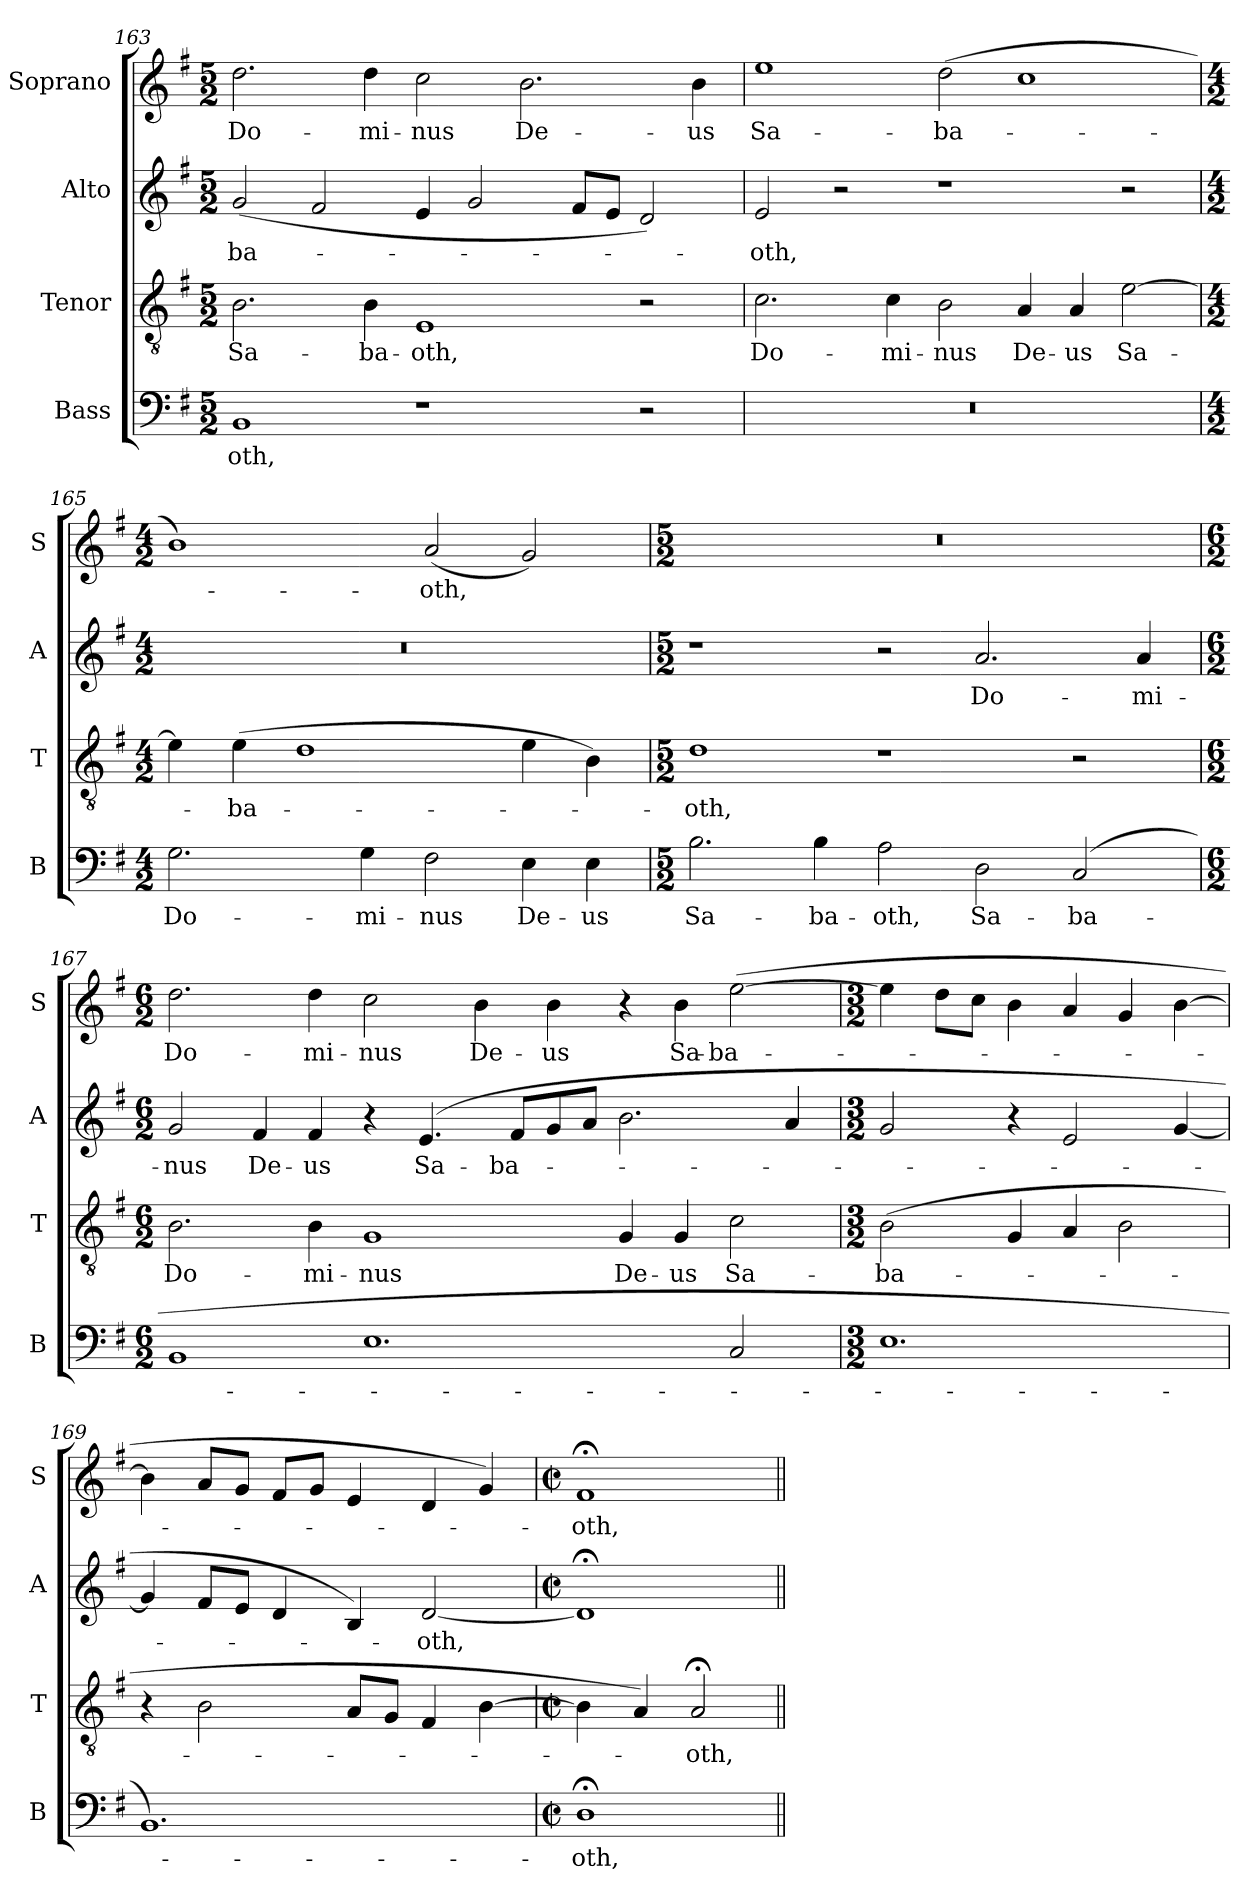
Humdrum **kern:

**kern	**text	**kern	**text	**kern	**text	**kern	**text
*part4	*part4	*part3	*part3	*part2	*part2	*part1	*part1
*staff4	*staff4	*staff3	*staff3	*staff2	*staff2	*staff1	*staff1
*I"Bass	*	*I"Tenor	*	*I"Alto	*	*I"Soprano	*
*I'B	*	*I'T	*	*I'A	*	*I'S	*
*clefF4	*	*clefGv2	*	*clefG2	*	*clefG2	*
*k[f#]	*	*k[f#]	*	*k[f#]	*	*k[f#]	*
*G:	*	*G:	*	*G:	*	*G:	*
*M5/2	*	*M5/2	*	*M5/2	*	*M5/2	*
=163	=163	=163	=163	=163	=163	=163	=163
1BB	-oth,	2.B\	Sa-	(2g/	-ba-	2.dd\	Do-
.	.	.	.	2f#/	.	.	.
.	.	4B\	-ba-	.	.	4dd\	-mi-
1r	.	1E	-oth,	4e/	.	2cc\	-nus
.	.	.	.	2g/	.	.	.
.	.	.	.	.	.	2.b\	De-
.	.	.	.	8f#/L	.	.	.
.	.	.	.	8e/J	.	.	.
2r	.	2r	.	2d/)	.	.	.
.	.	.	.	.	.	4b\	-us
=164	=164	=164	=164	=164	=164	=164	=164
2%5r	.	2.c\	Do-	2e/	-oth,	1ee	Sa-
.	.	.	.	2r	.	.	.
.	.	4c\	-mi-	.	.	.	.
.	.	2B\	-nus	1r	.	(2dd\	-ba-
.	.	4A/	De-	.	.	1cc	.
.	.	4A/	-us	.	.	.	.
.	.	[2e\	Sa-	2r	.	.	.
!!LO:LB:g=z
=165	=165	=165	=165	=165	=165	=165	=165
*M4/2	*	*M4/2	*	*M4/2	*	*M4/2	*
2.G\	Do-	4e\]	.	0r	.	1b)	.
.	.	(4e\	-ba-	.	.	.	.
.	.	1d	.	.	.	.	.
4G\	-mi-	.	.	.	.	.	.
2F#\	-nus	.	.	.	.	(2a/	-oth,
4E\	De-	4e\	.	.	.	2g/)	.
4E\	-us	4B\)	.	.	.	.	.
=166	=166	=166	=166	=166	=166	=166	=166
*M5/2	*	*M5/2	*	*M5/2	*	*M5/2	*
2.B\	Sa-	1d	-oth,	1r	.	2%5r	.
4B\	-ba-	.	.	.	.	.	.
2A\	-oth,	1r	.	2r	.	.	.
2D\	Sa-	.	.	2.a/	Do-	.	.
(2C/	-ba-	2r	.	.	.	.	.
.	.	.	.	4a/	-mi-	.	.
=167	=167	=167	=167	=167	=167	=167	=167
*M6/2	*	*M6/2	*	*M6/2	*	*M6/2	*
1BB	.	2.B\	Do-	2g/	-nus	2.dd\	Do-
.	.	.	.	4f#/	De-	.	.
.	.	4B\	-mi-	4f#/	-us	4dd\	-mi-
1.E	.	1G	-nus	4r	.	2cc\	-nus
.	.	.	.	(4.e/	Sa-	.	.
.	.	.	.	.	.	4b\	De-
.	.	.	.	8f#/L	-ba-	.	.
.	.	.	.	8g/	.	4b\	-us
.	.	.	.	8a/J	.	.	.
.	.	4G/	De-	2.b\	.	4r	.
.	.	4G/	-us	.	.	4b\	Sa-
2C/	.	2c\	Sa-	.	.	([2ee\	-ba-
.	.	.	.	4a/	.	.	.
!!LO:PB:g=z
=168	=168	=168	=168	=168	=168	=168	=168
*M3/2	*	*M3/2	*	*M3/2	*	*M3/2	*
1.E	.	(2B\	-ba-	2g/	.	4ee\]	.
.	.	.	.	.	.	8dd\L	.
.	.	.	.	.	.	8cc\J	.
.	.	4G/	.	4r	.	4b\	.
.	.	4A/	.	2e/	.	4a/	.
.	.	2B\	.	.	.	4g/	.
.	.	.	.	[4g/	.	[4b\	.
=169	=169	=169	=169	=169	=169	=169	=169
1.BB)	.	4r	.	4g/]	.	4b\]	.
.	.	2B\	.	8f#/L	.	8a/L	.
.	.	.	.	8e/J	.	8g/J	.
.	.	.	.	4d/	.	8f#/L	.
.	.	.	.	.	.	8g/J	.
.	.	8A/L	.	4B/)	.	4e/	.
.	.	8G/J	.	.	.	.	.
.	.	4F#/	.	[2d/	-oth,	4d/	.
.	.	[4B\	.	.	.	4g/)	.
=170	=170	=170	=170	=170	=170	=170	=170
*M2/2	*	*M2/2	*	*M2/2	*	*M2/2	*
*met(c|)	*	*met(c|)	*	*met(c|)	*	*met(c|)	*
1D;<	-oth,	4B\]	.	1d;<]	.	1f#;<	-oth,
.	.	4A/)	.	.	.	.	.
.	.	2A;</	-oth,	.	.	.	.
=||	=||	=||	=||	=||	=||	=||	=||
*-	*-	*-	*-	*-	*-	*-	*-
